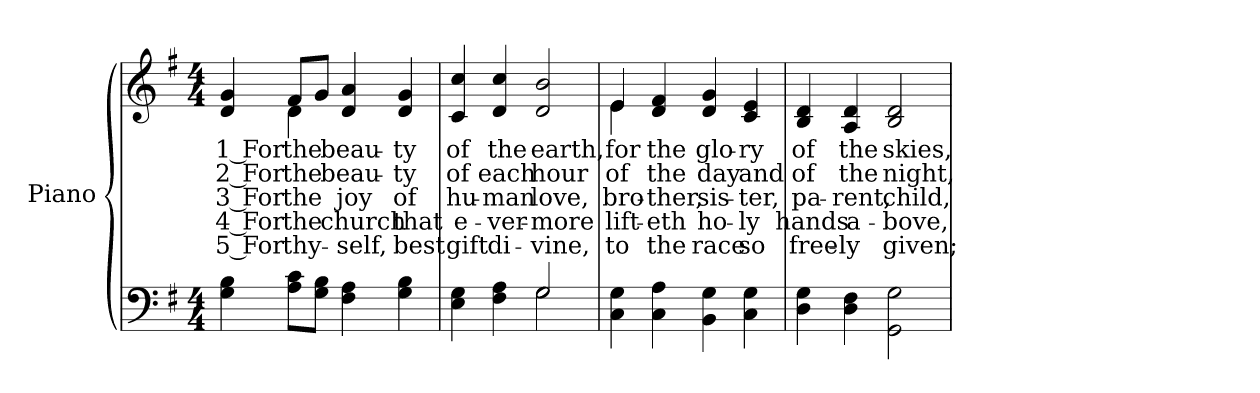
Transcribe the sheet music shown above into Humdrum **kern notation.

**kern	**kern	**text	**text	**text	**text	**text
*part2	*part1	*part1	*part1	*part1	*part1	*part1
*staff2	*staff1	*staff1	*staff1	*staff1	*staff1	*staff1
*I"Piano	*I"Piano	*	*	*	*	*
*I'Pno.	*I'Pno.	*	*	*	*	*
!!LO:PB:g=z
*clefF4	*clefG2	*	*	*	*	*
*k[f#]	*k[f#]	*	*	*	*	*
*G:	*G:	*	*	*	*	*
*M4/4	*M4/4	*	*	*	*	*
=1	=1	=1	=1	=1	=1	=1
!	!	!LO:LY:b:color=#000000	!LO:LY:b:color=#000000	!LO:LY:b:color=#000000	!LO:LY:b:color=#000000	!LO:LY:b:color=#000000
*	*^	*	*	*	*	*
4Gi\ 4Bi	4di/ 4gi	4ryy	1 For	2 For	3 For	4 For	5 For
!	!	!	!LO:LY:b:color=#000000	!LO:LY:b:color=#000000	!LO:LY:b:color=#000000	!LO:LY:b:color=#000000	!LO:LY:b:color=#000000
8Ai\ 8ci\L	8f#i/L	4di\	the	the	the	the	thy-
8Gi\ 8Bi\J	8gi/J	.	.	.	.	.	.
!	!	!	!LO:LY:b:color=#000000	!LO:LY:b:color=#000000	!LO:LY:b:color=#000000	!LO:LY:b:color=#000000	!LO:LY:b:color=#000000
4F#i\ 4Ai	4di/ 4ai	2ryy	beau-	beau-	-joy	church	self,
!	!	!	!LO:LY:b:color=#000000	!LO:LY:b:color=#000000	!LO:LY:b:color=#000000	!LO:LY:b:color=#000000	!LO:LY:b:color=#000000
4Gi\ 4Bi	4di/ 4gi	.	-ty	-ty	of	that	best
*	*v	*v	*	*	*	*	*
=2	=2	=2	=2	=2	=2	=2
*^	*	*	*	*	*	*
!	!	!	!LO:LY:b:color=#000000	!LO:LY:b:color=#000000	!LO:LY:b:color=#000000	!LO:LY:b:color=#000000	!LO:LY:b:color=#000000
4Ei\ 4Gi	2ryy	4ci/ 4cci	of	of	hu-	-e-	-gift
!	!	!	!LO:LY:b:color=#000000	!LO:LY:b:color=#000000	!LO:LY:b:color=#000000	!LO:LY:b:color=#000000	!LO:LY:b:color=#000000
4F#i\ 4Ai	.	4di/ 4cci	the	each	man	ver-	-di-
!	!	!	!LO:LY:b:color=#000000	!LO:LY:b:color=#000000	!LO:LY:b:color=#000000	!LO:LY:b:color=#000000	!LO:LY:b:color=#000000
2Gi/	2Gi\	2di/ 2bi	earth,	hour	-love,	more	vine,
*v	*v	*	*	*	*	*	*
=3	=3	=3	=3	=3	=3	=3
*^	*	*	*	*	*	*
!	!	!	!LO:LY:b:color=#000000	!LO:LY:b:color=#000000	!LO:LY:b:color=#000000	!LO:LY:b:color=#000000	!LO:LY:b:color=#000000
*v	*v	*^	*	*	*	*	*
4Ci\ 4Gi	4ei/	4ei\	for	of	bro-	-lift-	-to
!	!	!	!LO:LY:b:color=#000000	!LO:LY:b:color=#000000	!LO:LY:b:color=#000000	!LO:LY:b:color=#000000	!LO:LY:b:color=#000000
4Ci\ 4Ai	4di/ 4f#i	4ryy	the	the	ther,	eth	the
!	!	!	!LO:LY:b:color=#000000	!LO:LY:b:color=#000000	!LO:LY:b:color=#000000	!LO:LY:b:color=#000000	!LO:LY:b:color=#000000
4BBi\ 4Gi	4di/ 4gi	2ryy	glo-	day	sis-	-ho-	-race
!	!	!	!LO:LY:b:color=#000000	!LO:LY:b:color=#000000	!LO:LY:b:color=#000000	!LO:LY:b:color=#000000	!LO:LY:b:color=#000000
4Ci\ 4Gi	4ci/ 4ei	.	-ry	and	ter,	ly	so
*	*v	*v	*	*	*	*	*
!!LO:LB:g=z
=4	=4	=4	=4	=4	=4	=4
!	!	!LO:LY:b:color=#000000	!LO:LY:b:color=#000000	!LO:LY:b:color=#000000	!LO:LY:b:color=#000000	!LO:LY:b:color=#000000
4Di\ 4Gi	4Bi/ 4di	of	of	pa-	-hands	free-
!	!	!LO:LY:b:color=#000000	!LO:LY:b:color=#000000	!LO:LY:b:color=#000000	!LO:LY:b:color=#000000	!LO:LY:b:color=#000000
4Di\ 4F#i	4Ai/ 4di	the	the	-rent,	a-	-ly
!	!	!LO:LY:b:color=#000000	!LO:LY:b:color=#000000	!LO:LY:b:color=#000000	!LO:LY:b:color=#000000	!LO:LY:b:color=#000000
2GGi\ 2Gi	2Bi/ 2di	skies,	night,	child,	bove,	given;
=	=	=	=	=	=	=
*-	*-	*-	*-	*-	*-	*-
